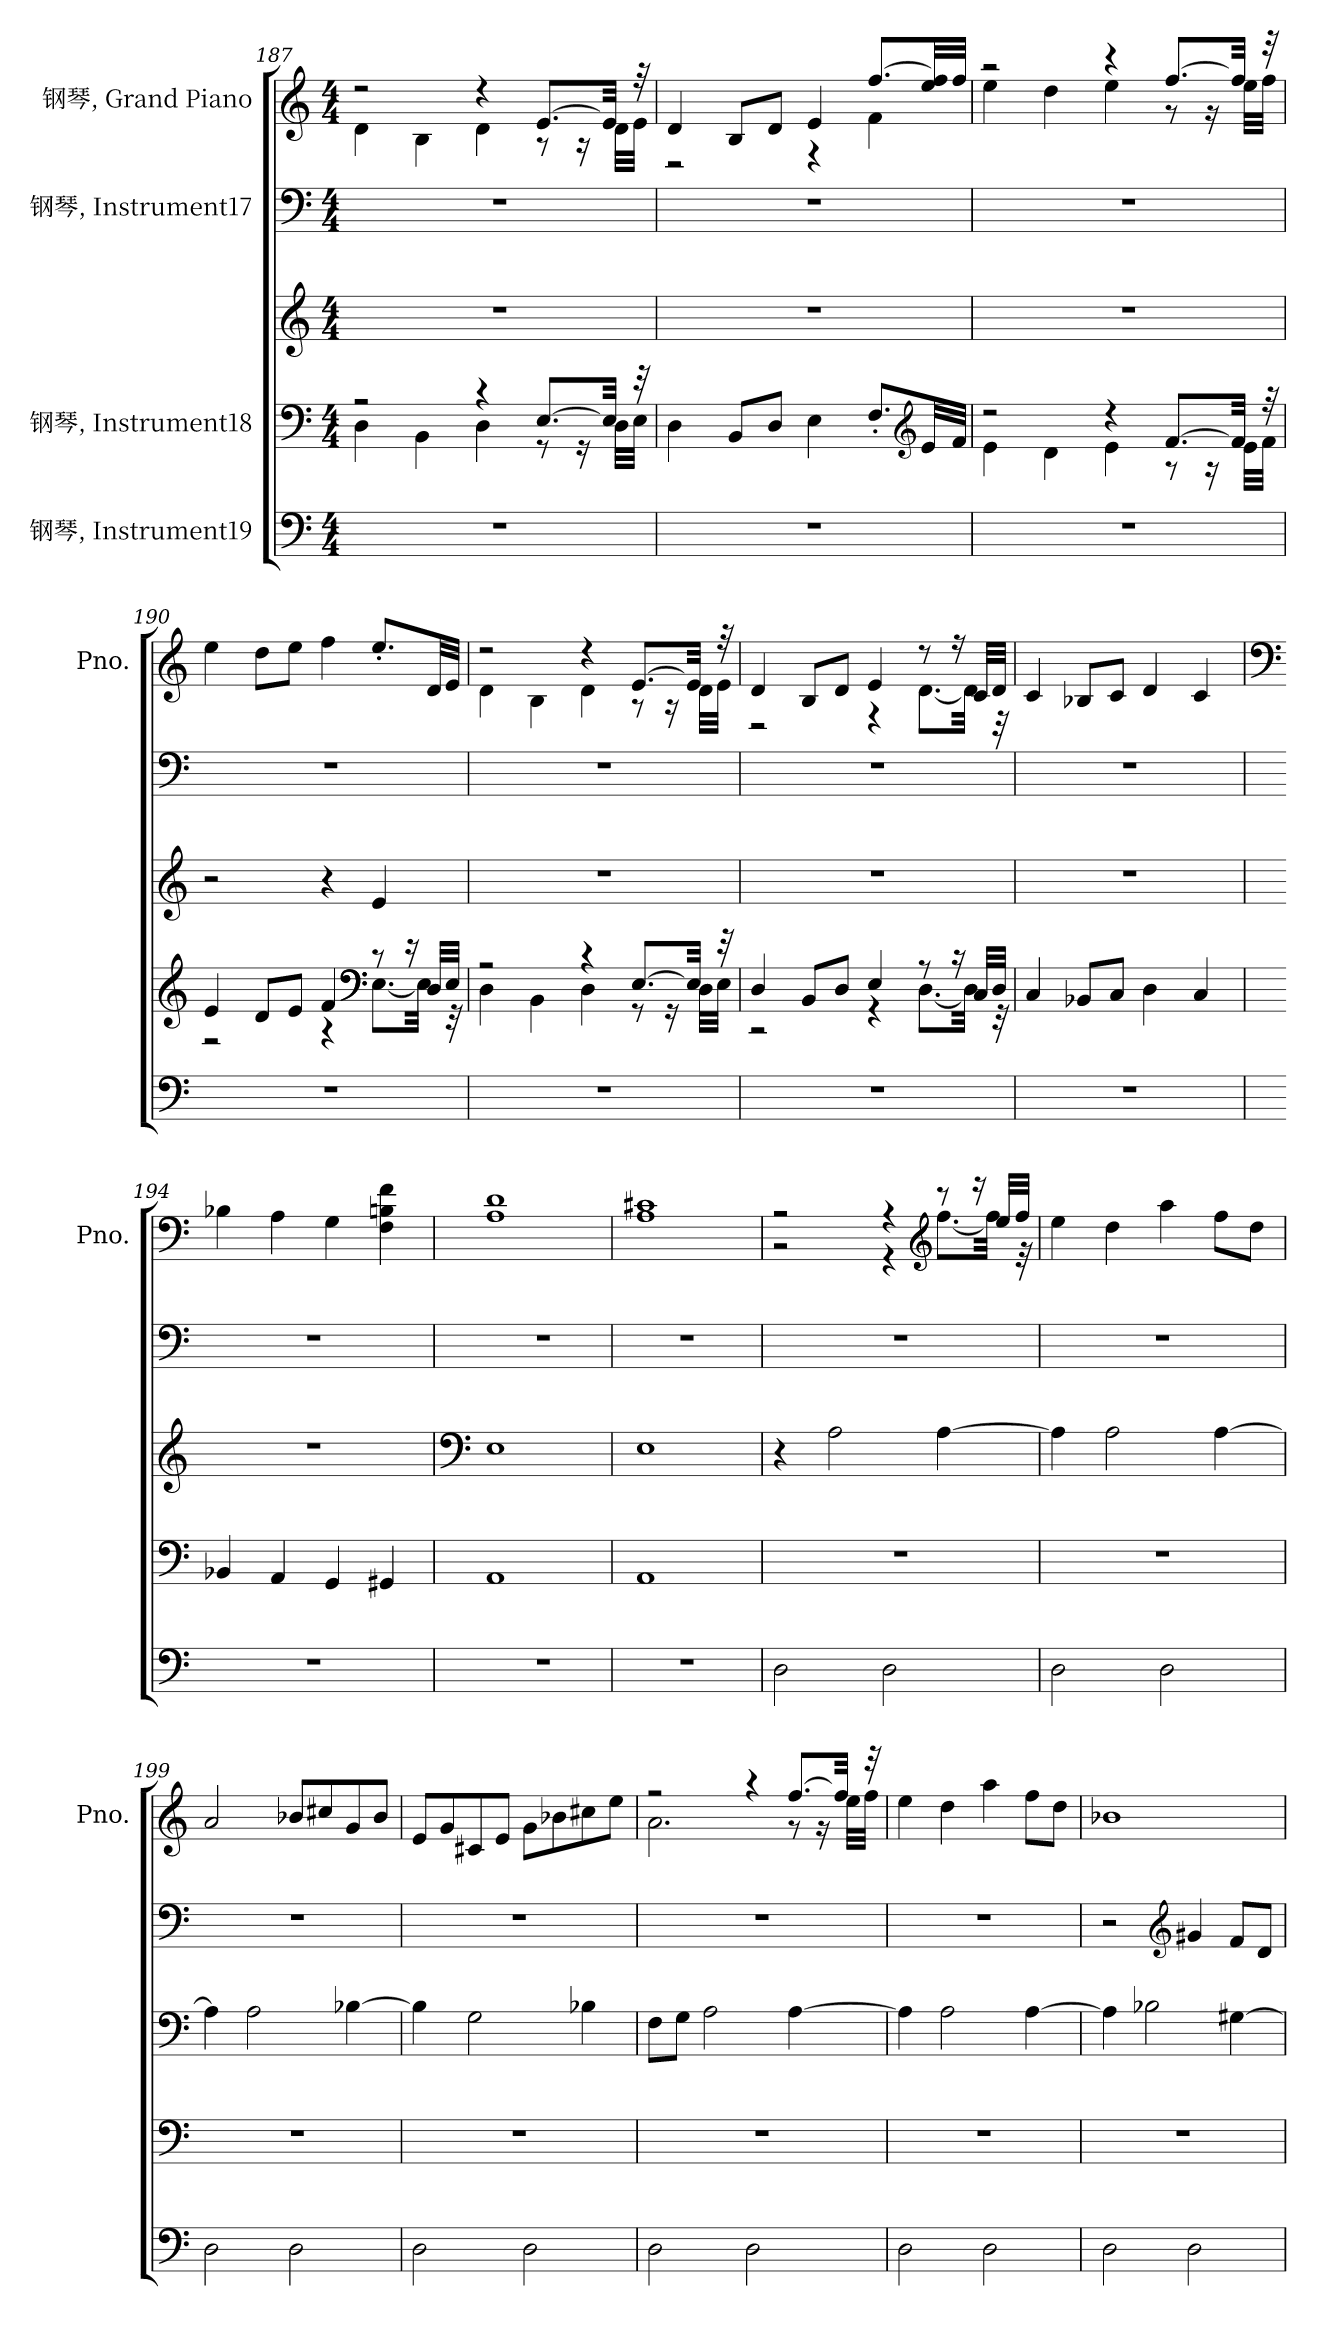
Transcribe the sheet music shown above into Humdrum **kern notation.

**kern	**kern	**kern	**kern	**kern
*part4	*part3	*part3	*part2	*part1
*staff5	*staff4	*staff3	*staff2	*staff1
*I"钢琴, Instrument19	*I"钢琴, Instrument18	*	*I"钢琴, Instrument17	*I"钢琴, Grand Piano
*	*	*	*	*I'Pno.
!!LO:LB:g=z
*clefF4	*clefF4	*clefG2	*clefF4	*clefG2
*k[]	*k[]	*k[]	*k[]	*k[]
*M4/4	*M4/4	*M4/4	*M4/4	*M4/4
=187	=187	=187	=187	=187
*	*^	*	*	*^
1r	2r	4D\	1r	1r	2r	4d\
.	.	4BB\	.	.	.	4B\
.	4r	4D\	.	.	4r	4d\
.	[8.E/L	8r	.	.	[8.e/L	8r
.	.	16r	.	.	.	16r
.	32E/Jkk]	32D\LLL	.	.	32e/Jkk]	32d\LLL
.	32r	32E\JJJ	.	.	32r	32e\JJJ
*	*v	*v	*	*	*	*
=188	=188	=188	=188	=188	=188
1r	4D\	1r	1r	4d/	2r
.	8BB/L	.	.	8B/L	.
.	8D/J	.	.	8d/J	.
.	4E\	.	.	4e/	4r
.	8.F'/L	.	.	[8.ff/L	4f\
*	*clefG2	*	*	*	*
.	32e/LL	.	.	32ee/ 32ff/]LL	.
.	32f/JJJ	.	.	32ff/JJJ	.
=189	=189	=189	=189	=189	=189
*	*^	*	*	*	*
1r	2r	4e\	1r	1r	2r	4ee\
.	.	4d\	.	.	.	4dd\
.	4r	4e\	.	.	4r	4ee\
.	[8.f/L	8r	.	.	[8.ff/L	8r
.	.	16r	.	.	.	16r
.	32f/Jkk]	32e\LLL	.	.	32ff/Jkk]	32ee\LLL
.	32r	32f\JJJ	.	.	32r	32ff\JJJ
*	*	*	*	*	*v	*v
=190	=190	=190	=190	=190	=190
1r	4e/	2r	2r	1r	4ee\
.	8d/L	.	.	.	8dd\L
.	8e/J	.	.	.	8ee\J
.	4f/	4r	4r	.	4ff\
*	*clefF4	*	*	*	*
.	8r	[8.E\L	4e/	.	8.ee'/L
.	16r	.	.	.	.
.	32D/LLL	32E\Jkk]	.	.	32d/LL
.	32E/JJJ	32r	.	.	32e/JJJ
!!LO:PB:g=z
=191	=191	=191	=191	=191	=191
*	*	*	*	*	*^
1r	2r	4D\	1r	1r	2r	4d\
.	.	4BB\	.	.	.	4B\
.	4r	4D\	.	.	4r	4d\
.	[8.E/L	8r	.	.	[8.e/L	8r
.	.	16r	.	.	.	16r
.	32E/Jkk]	32D\LLL	.	.	32e/Jkk]	32d\LLL
.	32r	32E\JJJ	.	.	32r	32e\JJJ
=192	=192	=192	=192	=192	=192	=192
1r	4D/	2r	1r	1r	4d/	2r
.	8BB/L	.	.	.	8B/L	.
.	8D/J	.	.	.	8d/J	.
.	4E/	4r	.	.	4e/	4r
.	8r	[8.D\L	.	.	8r	[8.d\L
.	16r	.	.	.	16r	.
.	32C/LLL	32D\Jkk]	.	.	32c/LLL	32d\Jkk]
.	32D/JJJ	32r	.	.	32d/JJJ	32r
*	*v	*v	*	*	*v	*v
=193	=193	=193	=193	=193
1r	4C/	1r	1r	4c/
.	8BB-X/L	.	.	8B-X/L
.	8C/J	.	.	8c/J
.	4D\	.	.	4d/
.	4C/	.	.	4c/
=194	=194	=194	=194	=194
*	*	*	*	*clefF4
1r	4BB-X/	1r	1r	4B-X\
.	4AA/	.	.	4A\
.	4GG/	.	.	4G\
.	4GG#X/	.	.	4F\ 4Bn\ 4f\
=195	=195	=195	=195	=195
*	*	*clefF4	*	*
1r	1AA	1E	1r	1A 1d
=196	=196	=196	=196	=196
1r	1AA	1E	1r	1A 1c#X
!!LO:LB:g=z
=197	=197	=197	=197	=197
*	*	*	*	*^
2D\	1r	4r	1r	2r	2r
.	.	2A\	.	.	.
2D\	.	.	.	4r	4r
*	*	*	*	*clefG2	*
.	.	[4A\	.	8r	[8.ff\L
.	.	.	.	16r	.
.	.	.	.	32ee/LLL	32ff\Jkk]
.	.	.	.	32ff/JJJ	32r
*	*	*	*	*v	*v
=198	=198	=198	=198	=198
2D\	1r	4A\]	1r	4ee\
.	.	2A\	.	4dd\
2D\	.	.	.	4aa\
.	.	[4A\	.	8ff\L
.	.	.	.	8dd\J
=199	=199	=199	=199	=199
2D\	1r	4A\]	1r	2a/
.	.	2A\	.	.
2D\	.	.	.	8b-X/L
.	.	.	.	8cc#X/
.	.	[4B-X\	.	8g/
.	.	.	.	8b-/J
=200	=200	=200	=200	=200
2D\	1r	4B-\]	1r	8e/L
.	.	.	.	8g/
.	.	2G\	.	8c#X/
.	.	.	.	8e/J
2D\	.	.	.	8g\L
.	.	.	.	8b-X\
.	.	4B-X\	.	8cc#X\
.	.	.	.	8ee\J
!!LO:PB:g=z
=201	=201	=201	=201	=201
*	*	*	*	*^
2D\	1r	8F\L	1r	2r	2.a\
.	.	8G\J	.	.	.
.	.	2A\	.	.	.
2D\	.	.	.	4r	.
.	.	[4A\	.	[8.ff/L	8r
.	.	.	.	.	16r
.	.	.	.	32ff/Jkk]	32ee\LLL
.	.	.	.	32r	32ff\JJJ
*	*	*	*	*v	*v
=202	=202	=202	=202	=202
2D\	1r	4A\]	1r	4ee\
.	.	2A\	.	4dd\
2D\	.	.	.	4aa\
.	.	[4A\	.	8ff\L
.	.	.	.	8dd\J
=203	=203	=203	=203	=203
2D\	1r	4A\]	2r	1b-X
.	.	2B-X\	.	.
*	*	*	*clefG2	*
2D\	.	.	4g#X/	.
.	.	[4G#X\	8f/L	.
.	.	.	8d/J	.
=	=	=	=	=
*-	*-	*-	*-	*-
